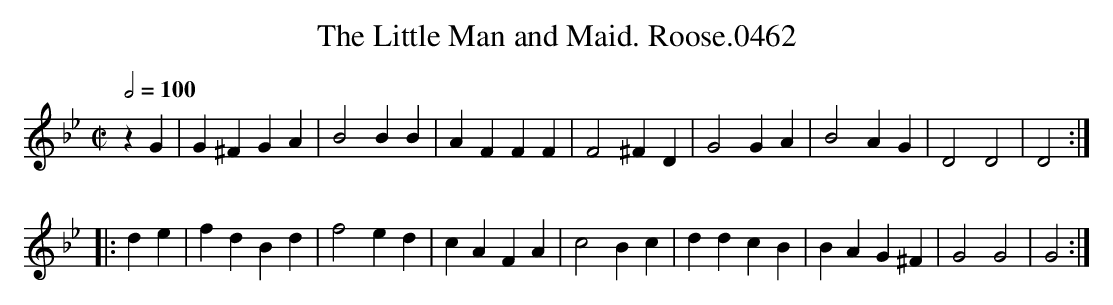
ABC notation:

X:1
T:Little Man and Maid. Roose.0462, The
M:C|
L:1/4
Q:1/2=100
K:Gm
zG|G^FGA|B2BB|AFFF|F2^FD|G2GA|B2AG|D2D2|D2:|
|:de|fdBd|f2ed|cAFA|c2Bc|ddcB|BAG^F|G2G2|G2:|
